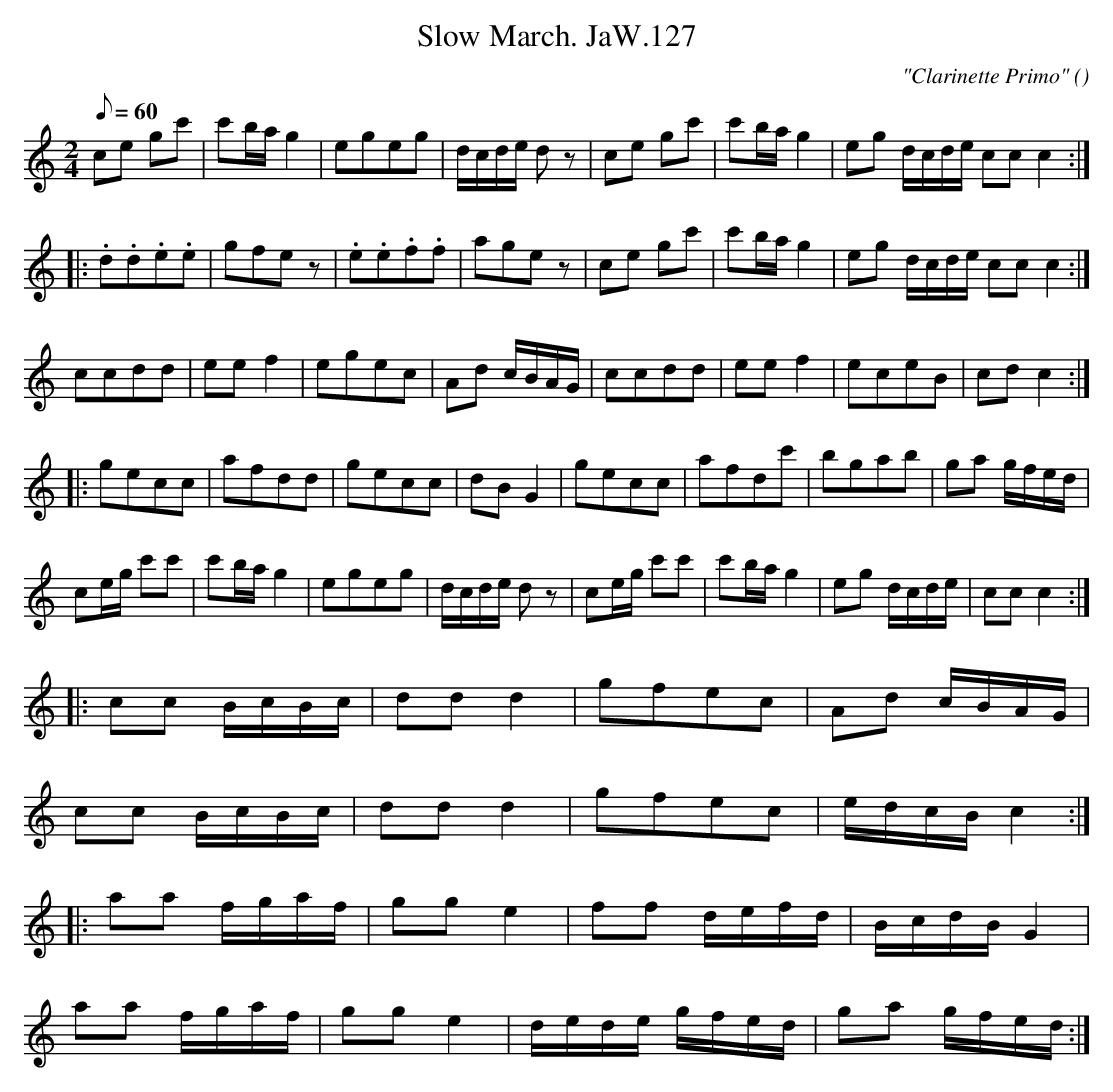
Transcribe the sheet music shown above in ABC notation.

X:1
T:Slow March. JaW.127
M:2/4
L:1/8
Q:1/8=60
C:"Clarinette Primo"
O:
K:C
ce gc'|c'b/a/ g2|egeg|d/c/d/e/ dz|\
ce gc'|c'b/a/ g2|eg d/c/d/e/ cc c2:|
|:.d.d.e.e|gfez|.e.e.f.f|agez|\
ce gc'|c'b/a/ g2|eg d/c/d/e/ cc c2:|
ccdd|eef2|egec|Ad c/B/A/G/|\
ccdd|eef2|eceB|cd c2:|
|:gecc|afdd|gecc|dBG2|\
gecc|afdc'|bgab|ga g/f/e/d/|
ce/g/ c'c'|c'b/a/ g2|egeg|d/c/d/e/ dz|\
ce/g/ c'c'|c'b/a/ g2|eg d/c/d/e/|cc c2:|
|:cc B/c/B/c/|dd d2|gfec|Ad c/B/A/G/|
cc B/c/B/c/|dd d2|gfec|e/d/c/B/ c2:|
|:aa f/g/a/f/|gg e2|ff d/e/f/d/|B/c/d/B/ G2|
aa f/g/a/f/|gg e2|d/e/d/e/ g/f/e/d/|ga g/f/e/d/:|
